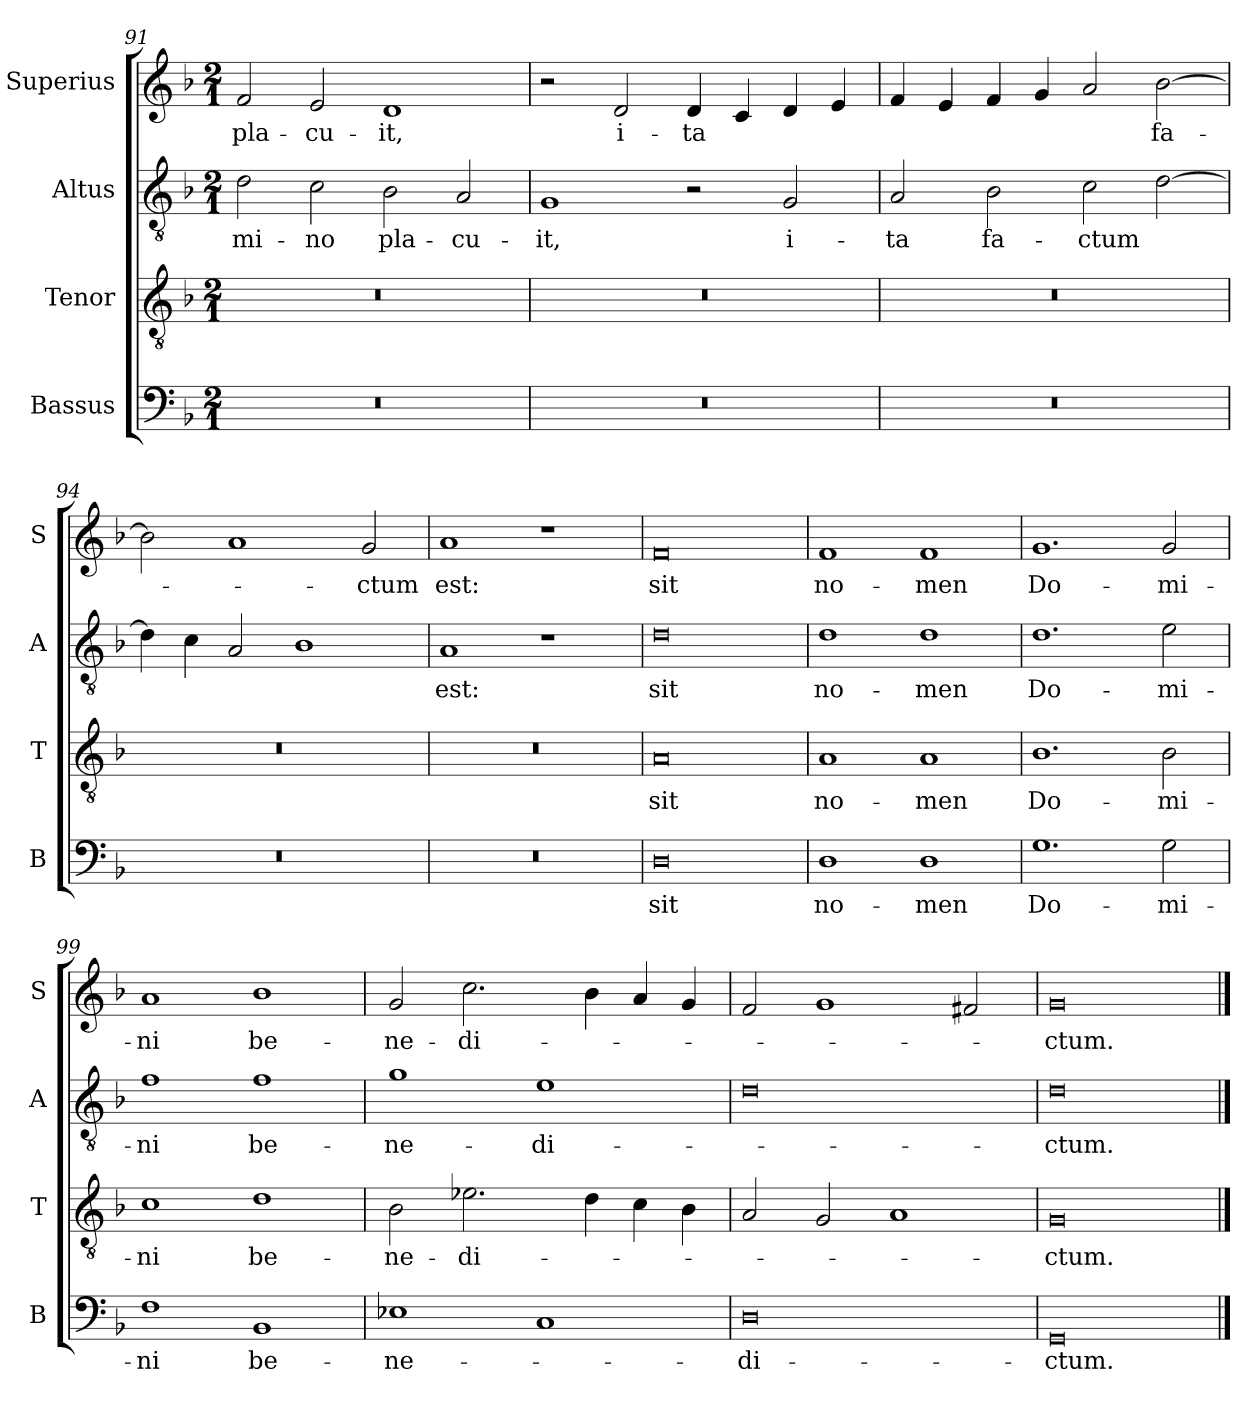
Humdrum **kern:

**kern	**text	**kern	**text	**kern	**text	**kern	**text
*part4	*part4	*part3	*part3	*part2	*part2	*part1	*part1
*staff4	*staff4	*staff3	*staff3	*staff2	*staff2	*staff1	*staff1
*I"Bassus	*	*I"Tenor	*	*I"Altus	*	*I"Superius	*
*I'B	*	*I'T	*	*I'A	*	*I'S	*
*clefF4	*	*clefGv2	*	*clefGv2	*	*clefG2	*
*k[b-]	*	*k[b-]	*	*k[b-]	*	*k[b-]	*
*F:	*	*F:	*	*F:	*	*F:	*
*M2/1	*	*M2/1	*	*M2/1	*	*M2/1	*
=91	=91	=91	=91	=91	=91	=91	=91
0r	.	0r	.	2d	-mi-	2f	pla-
.	.	.	.	2c	-no	2e	-cu-
.	.	.	.	2B-	pla-	1d	-it,
.	.	.	.	2A	-cu-	.	.
=92	=92	=92	=92	=92	=92	=92	=92
0r	.	0r	.	1G	-it,	2r	.
.	.	.	.	.	.	2d	i-
.	.	.	.	2r	.	4d	-ta
.	.	.	.	.	.	4c	.
.	.	.	.	2G	i-	4d	.
.	.	.	.	.	.	4e	.
=93	=93	=93	=93	=93	=93	=93	=93
0r	.	0r	.	2A	-ta	4f	.
.	.	.	.	.	.	4e	.
.	.	.	.	2B-	fa-	4f	.
.	.	.	.	.	.	4g	.
.	.	.	.	2c	-ctum	2a	.
.	.	.	.	[2d	.	[2b-	fa-
=94	=94	=94	=94	=94	=94	=94	=94
0r	.	0r	.	4d]	.	2b-]	.
.	.	.	.	4c	.	.	.
.	.	.	.	2A	.	1a	.
.	.	.	.	1B-	.	.	.
.	.	.	.	.	.	2g	-ctum
=95	=95	=95	=95	=95	=95	=95	=95
0r	.	0r	.	1A	est:	1a	est:
.	.	.	.	1r	.	1r	.
=96	=96	=96	=96	=96	=96	=96	=96
0D	sit	0A	sit	0d	sit	0f	sit
=97	=97	=97	=97	=97	=97	=97	=97
1D	no-	1A	no-	1d	no-	1f	no-
1D	-men	1A	-men	1d	-men	1f	-men
=98	=98	=98	=98	=98	=98	=98	=98
1.G	Do-	1.B-	Do-	1.d	Do-	1.g	Do-
2G	-mi-	2B-	-mi-	2e	-mi-	2g	-mi-
=99	=99	=99	=99	=99	=99	=99	=99
1F	-ni	1c	-ni	1f	-ni	1a	-ni
1BB-	be-	1d	be-	1f	be-	1b-	be-
=100	=100	=100	=100	=100	=100	=100	=100
1E-X	-ne-	2B-	-ne-	1g	-ne-	2g	-ne-
.	.	2.e-X	-di-	.	.	2.cc	-di-
1C	.	.	.	1e	-di-	.	.
.	.	4d	.	.	.	4b-	.
.	.	4c	.	.	.	4a	.
.	.	4B-	.	.	.	4g	.
=101	=101	=101	=101	=101	=101	=101	=101
0D	-di-	2A	.	0d	.	2f	.
.	.	2G	.	.	.	1g	.
.	.	1A	.	.	.	.	.
.	.	.	.	.	.	2f#X	.
=102	=102	=102	=102	=102	=102	=102	=102
0GG	-ctum.	0G	-ctum.	0d	-ctum.	0g	-ctum.
==	==	==	==	==	==	==	==
*-	*-	*-	*-	*-	*-	*-	*-
